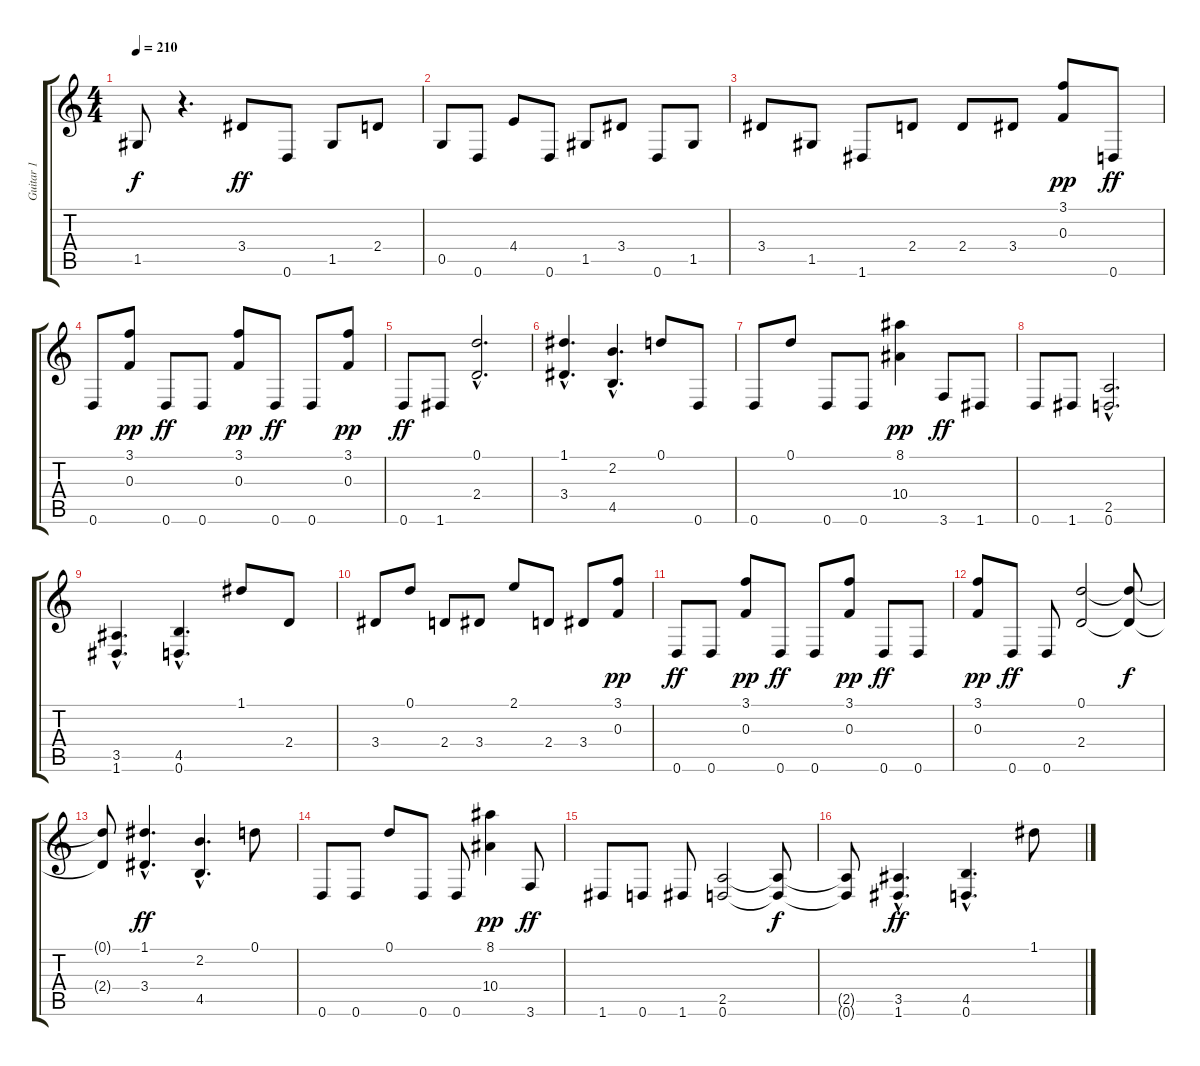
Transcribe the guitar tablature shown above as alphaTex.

\track ("Guitar 1" "Guitar 1") {instrument distortionguitar}
\staff {score tabs}
\tuning (D4 A3 F3 C3 G2 D2) {hide}
\ts (4 4)
\tempo 210
\clef g2
\ks c
1.5{t}.8{dy f} r.4{d} 3.4.8{dy ff} 0.6.8 1.5.8 2.4.8 |
0.5.8 0.6.8 4.4.8 0.6.8 1.5.8 3.4.8 0.6.8 1.5.8 |
3.4.8 1.5.8 1.6.8 2.4.8 2.4.8 3.4.8 (3.1 0.3).8{dy pp} 0.6.8{dy ff} |
0.6.8 (3.1 0.3).8{dy pp} 0.6.8{dy ff} 0.6.8 (3.1 0.3).8{dy pp} 0.6.8{dy ff} 0.6.8 (3.1 0.3).8{dy pp} |
0.6.8{dy ff} 1.6.8 (0.1{hac} 2.4{hac}).2{d} |
(1.1{hac} 3.4{hac}).4{d} (2.2{hac} 4.5{hac}).4{d} 0.1.8 0.6.8 |
0.6.8 0.1.8 0.6.8 0.6.8 (8.1 10.4).4{dy pp} 3.6.8{dy ff} 1.6.8 |
0.6.8 1.6.8 (2.5{hac} 0.6{hac}).2{d} |
(3.5{hac} 1.6{hac}).4{d} (4.5{hac} 0.6{hac}).4{d} 1.1.8 2.4.8 |
3.4.8 0.1.8 2.4.8 3.4.8 2.1.8 2.4.8 3.4.8 (3.1 0.3).8{dy pp} |
0.6.8{dy ff} 0.6.8 (3.1 0.3).8{dy pp} 0.6.8{dy ff} 0.6.8 (3.1 0.3).8{dy pp} 0.6.8{dy ff} 0.6.8 |
(3.1 0.3).8{dy pp} 0.6.8{dy ff} 0.6.8 (0.1 2.4).2 (0.1{t} 2.4{t}).8{dy f} |
(0.1{t} 2.4{t}).8 (1.1{hac} 3.4{hac}).4{d dy ff} (2.2{hac} 4.5{hac}).4{d} 0.1.8 |
0.6.8 0.6.8 0.1.8 0.6.8 0.6.8 (8.1 10.4).4{dy pp} 3.6.8{dy ff} |
1.6.8 0.6.8 1.6.8 (2.5 0.6).2 (2.5{t} 0.6{t}).8{dy f} |
(2.5{t} 0.6{t}).8 (3.5{hac} 1.6{hac}).4{d dy ff} (4.5{hac} 0.6{hac}).4{d} 1.1.8
